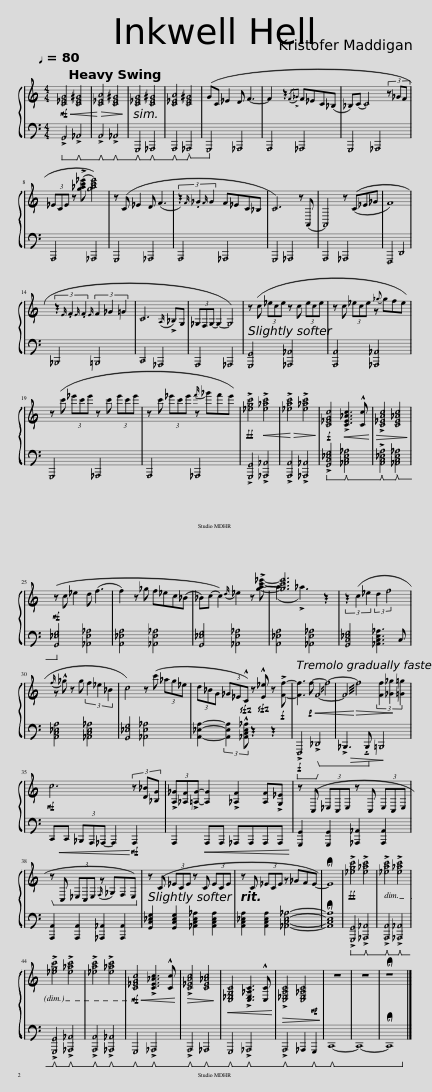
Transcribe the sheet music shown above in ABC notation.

X:1
%%score { ( 1 3 ) | 2 }
L:1/8
Q:1/4=80
M:4/4
I:linebreak $
K:C
V:1 treble
V:3 treble
V:2 bass
V:1
!mf! [C_EG]4!<(! [CE^G]4 |!>(! [C_EA]4!<)! [CE^G]4!>)! | [C_EG]4 [CE^G]4 | [C_EA]4 [CE^G]4 | (GC _E2 D F3- | %5
 F2 z2({/F!>!_G)} F_EC(_B, | _B,)(C C4) (3z _GF |$ (3_ECE z (!>![g_ac'_e'] [gac'e']4)) | z (C _E2 D (F3 | (3z2){F} ._G2{F} G2 F_EC_B, | %10
 C6) z (A,, | A,,4) z ((C_E_G | F8) |$ (3z2{E} .F2{E} .F2{E} (3F2 _G2 =G2 | C6{A,} !>!_B,G, | %15
 (3_G,F,G,- G,2- G,4) | z (c (3_ece z c (3ece | z c (3_ece z{_g} gfe) |$ z (c' (3_e'c'e' z c' (3e'c'e' | z c' (3_e'c'e' z{f'} _g'f'e') | %20
!ff! !>![_egc']4!<(! !>![e_ac']4 |!>(! !>![_eac']4!<)! !>![e_ac']4!>)! |!f! [C_EGc]4!<(! !>![CE_Ac]3 !^![Cc]!<)! |!>(! !>![C_EAc]4 [CE_Ac]4!>)! |$!mf! (z c _e2 d (f3 | %25
 f2) z _g f_ec(_B | _B)(c c2)){d} _e2 z !>![gac'_e']- | [gc'e']6 z2 | (3z2 (c2 _e2 (3:2:2d2 f4 |$ z{f} !^!_g z g (3f2 _e2 _B2 | %30
 c4) z (c' (3_ag_e | (3d_BG (3_G_E!sfz!!^!C) z!sfz! !^![E_e] z!f! !>![Ff]- | [Ff]3!p! f-!<(! !//-!F2- f2- | !///-!F2!<)!!>(! f2 (3[Ff]2 [_G_g]2!>)! [=G=g]2 |$!mf! c6 (3z [D_B][_B,G] | %35
 (3!>![A,_G][_A,F]!>![=A,G]- [A,G]2 !>![_A,F]2 [A,F]!>![G,_E] | z (C, (3_E,C,E, z C, (3E,C,E, |$ z C, (3_E,C,E, z{F,} _G,F,E,) | z (C (3_ECE z C (3ECE | z C (3_ECE z _GFE-) | %40
 !fermata!E8 |!ff! !>![_egc']4 !>![e_ac']4 | !>![_eac']4 !>![e_ac']4 |$ !>![_egc']4 !>![e_ac']4 | !>![_eac']4 !>![e_ac']4 | %45
!mf! [C_EGc]4!<(! !>![CE_Ac]3 !^![Cc]!<)! |!>(! !>![C_EAc]4 [CE_Ac]4!>)! |!<(! [C,_E,G,C]4 !>![C,E,_A,C]3 !^![C,C]!<)! |!>(! !>![C,_E,A,C]4!mp! [C,E,_A,C]4!>)! | z8 | %50
 z8 | !fermata!z8 |] %52
V:2
!ped! !>!G,,4!ped! !>!_A,,4!ped-up! |!ped! !>!A,,4!ped-up!!ped! !>!_A,,4!ped-up! |!ped! G,,,4!ped-up!!ped! _A,,,4!ped-up! |!ped! A,,,4!ped-up!!ped! _A,,,4!ped-up! | G,,,4 _A,,,4 | %5
 A,,,4 _A,,,4 | G,,,4 _A,,,4 |$ A,,,4 _A,,,4 | G,,,4 _A,,,4 | A,,,4 _A,,,4 | %10
 G,,,4 _A,,,4 | A,,,4 _A,,,4 | F,,,4 _D,,4 |$ _B,,,4 =B,,,4 | C,,4 _A,,,4 | %15
 A,,,4 _A,,,4 | [G,,,G,,]4 [_A,,,_A,,]4 | [A,,,A,,]4 [_A,,,_A,,]4 |$ G,,,4 _A,,,4 | A,,,4 _A,,,4 | %20
 !>![G,,,G,,]4 !>![_A,,,_A,,]4 | !>![A,,,A,,]4 !>![_A,,,_A,,]4 |!ped! !>![G,,C,_E,G,]4!ped-up!!ped! [_A,,C,E,_A,]4!ped-up! |!ped! !>![A,,C,_E,A,]4!ped-up!!ped! [_A,,C,E,_A,]4!ped-up! |$ [G,,_E,G,]4 [_A,,E,_A,]4 | %25
 [A,,_E,A,]4 [_A,,E,_A,]4 | [G,,_E,G,]4 [_A,,E,_A,]4 | [A,,_E,A,]4 [_A,,E,_A,]4 | [G,,C,_E,G,]4 [_A,,C,E,_A,]3 C, |$ [A,,C,_E,A,]4 [_A,,C,E,_A,]4 | %30
 [G,,_E,G,]4 [_A,,E,_A,]4 | [A,,_E,A,]2- (3:2:2[A,,E,A,]2 !^![_A,,C,E,_A,] z2 z2 |!f!!ped! !>!F,,,4!ped-up!!ped! !>!_D,,4!ped-up! |!>(! !>!_B,,,3 !tenuto!.B,,, =B,,,4!>)! |$ C,,!<(!C,, (3_B,,,A,,,_A,,,- A,,,2!<)!!mf! A,,,2 | %35
 A,,,2!<(! A,,,A,,, _A,,,A,,,A,,,A,,,!<)! | [G,,,G,,]2 [G,,,G,,]2 [_A,,,_A,,]2 [A,,,A,,]2 |$!ped! [A,,,A,,]2 [A,,,A,,]2!ped-up! [_A,,,_A,,]2 [A,,,A,,]2 | [G,,C,_E,G,]2 [G,,C,E,G,]2 [_A,,C,E,_A,]2 [A,,C,E,A,]2 | [A,,C,_E,A,]2 [A,,C,E,A,]2 [_A,,C,E,_A,]4- | %40
 !fermata![A,,C,E,A,]8 |!ped! !>![G,,,G,,]4!ped! !>![_A,,,_A,,]4!ped-up! |!ped! !>![A,,,A,,]4!ped-up!!ped! !>![_A,,,_A,,]4!ped-up! |$!ped! !>![G,,,G,,]4!ped-up!!ped! !>![_A,,,_A,,]4!ped-up! |!ped! !>![A,,,A,,]4!ped-up!!ped! !>![_A,,,_A,,]4!ped-up! | %45
!ped! G,,,4!ped-up!!ped! !>!_A,,,4!ped-up! |!ped! !>!A,,,4!ped-up!!ped! _A,,,4!ped-up! |!ped! G,,,4!ped-up!!ped! !>!_A,,,4!ped-up! |!ped! !>!A,,,4!ped-up! _A,,,2!ped! G,,,2!ped-up! |!ped! C,,8-!ped-up! | %50
 C,,8- | !fermata!C,,8 |] %52
V:3
 x8 | x8 | x8 | x8 | x8 | %5
 x8 | x8 |$ x8 | x8 | x8 | %10
 x8 | x8 | x8 |$ x8 | x8 | %15
 x8 | x8 | x8 |$ x8 | x8 | %20
 x8 | x8 | x8 | x8 |$ x8 | %25
 x8 | x8 | (a3 !>!_a3) x2 | x8 |$ x8 | %30
 x8 | x8 | x8 | x8 |$ x8 | %35
 x8 | x8 |$ x8 | x8 | x8 | %40
 x8 | x8 | x8 |$ x8 | x8 | %45
 x8 | x8 | x8 | x8 | x8 | %50
 x8 | x8 |] %52
